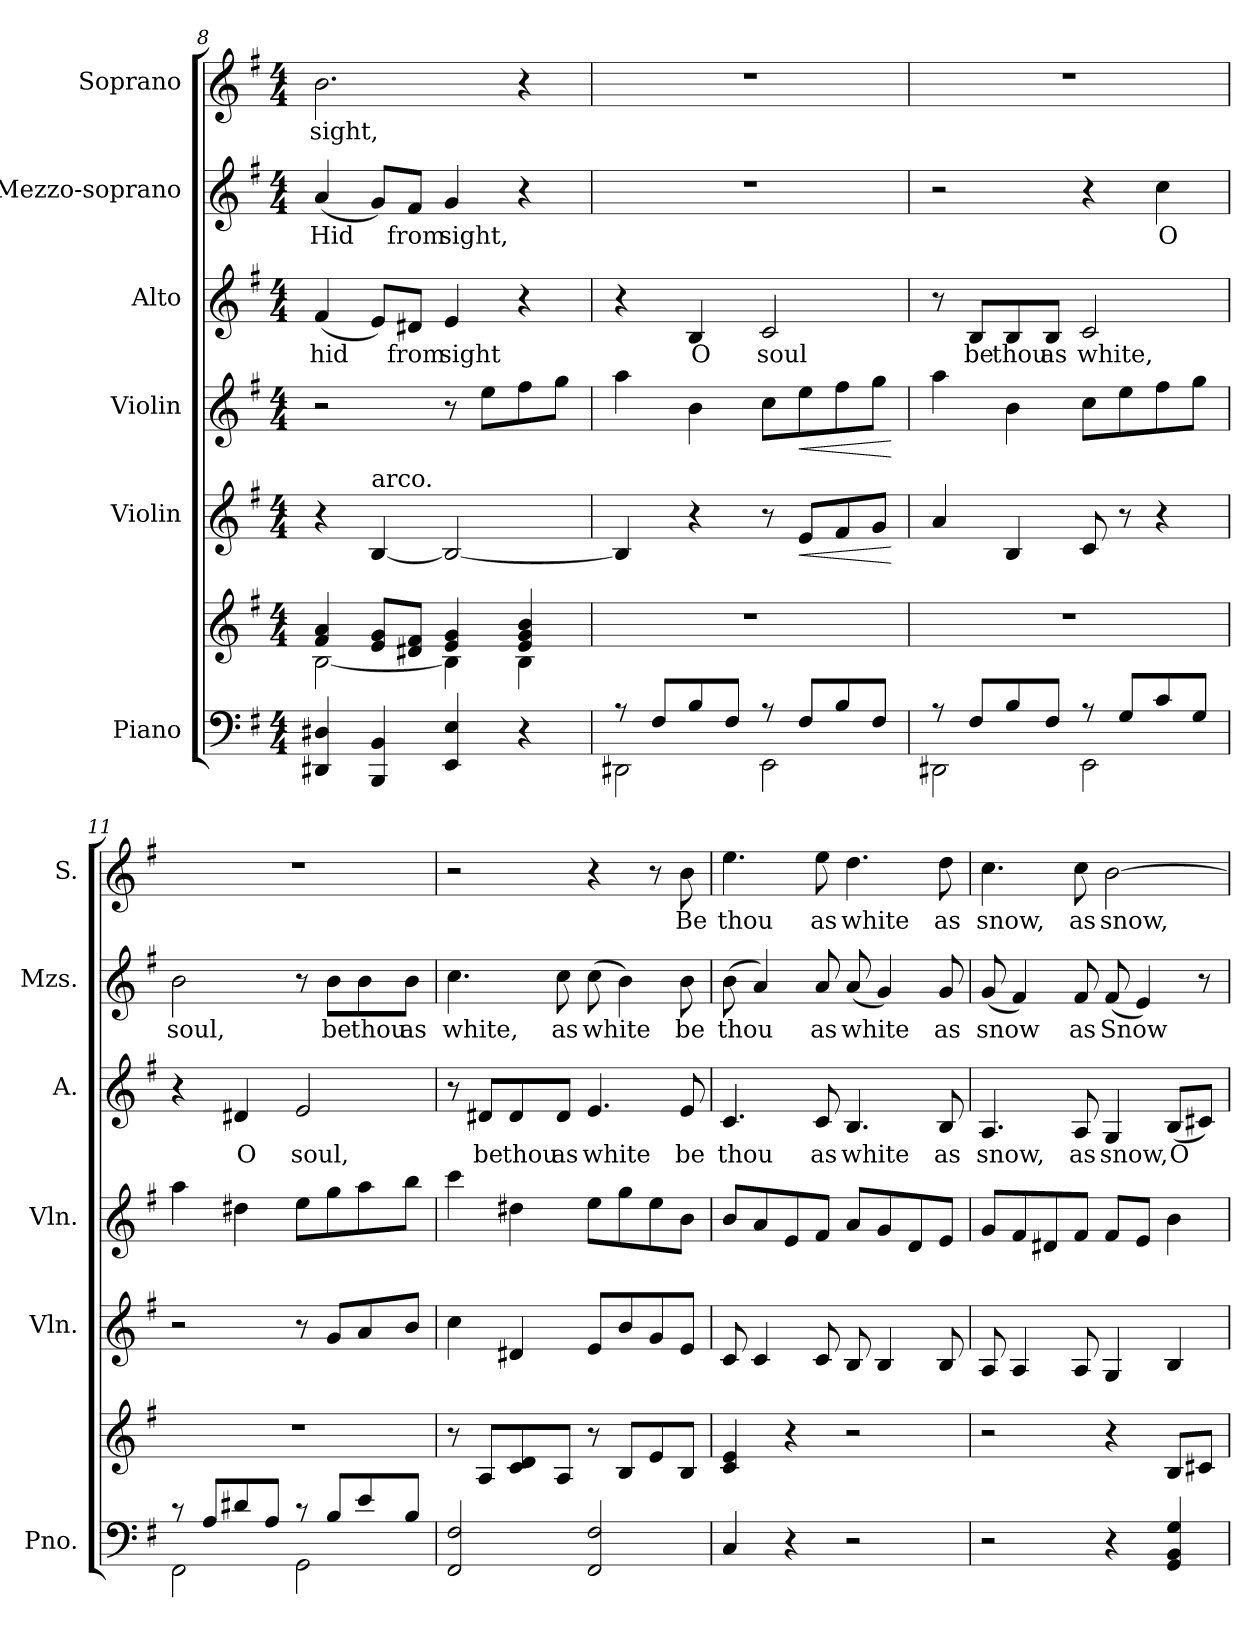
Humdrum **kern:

**kern	**kern	**kern	**dynam	**kern	**dynam	**kern	**text	**kern	**text	**kern	**text
*part6	*part6	*part5	*part5	*part4	*part4	*part3	*part3	*part2	*part2	*part1	*part1
*staff7	*staff6	*staff5	*staff5	*staff4	*staff4	*staff3	*staff3	*staff2	*staff2	*staff1	*staff1
*I"Piano	*	*I"Violin	*	*I"Violin	*	*I"Alto	*	*I"Mezzo-soprano	*	*I"Soprano	*
*I'Pno.	*	*I'Vln.	*	*I'Vln.	*	*I'A.	*	*I'Mzs.	*	*I'S.	*
*clefF4	*clefG2	*clefG2	*	*clefG2	*	*clefG2	*	*clefG2	*	*clefG2	*
*k[f#]	*k[f#]	*k[f#]	*	*k[f#]	*	*k[f#]	*	*k[f#]	*	*k[f#]	*
*M4/4	*M4/4	*M4/4	*	*M4/4	*	*M4/4	*	*M4/4	*	*M4/4	*
=8	=8	=8	=8	=8	=8	=8	=8	=8	=8	=8	=8
*	*^	*	*	*	*	*	*	*	*	*	*
!	!	!	!	!	!	!	!	!LO:LY:b	!	!LO:LY:b	!	!LO:LY:b
4DD#X/ 4D#X/	4f#/ 4a/	[2B\	4r	.	2r	.	(4f#/	hid	(4a/	Hid	2.b\	sight,
!	!	!	!LO:TX:a:t=arco.	!	!	!	!	!	!	!	!	!
4BBB/ 4BB/	8e/ 8g/L	.	[4B/	.	.	.	8e/L)	.	8g/L)	.	.	.
!	!	!	!	!	!	!	!	!LO:LY:b	!	!LO:LY:b	!	!
.	8d#X/ 8f#/J	.	.	.	.	.	8d#X/J	from	8f#/J	from	.	.
!	!	!	!	!	!	!	!	!LO:LY:b	!	!LO:LY:b	!	!
4EE/ 4E/	4e/ 4g/	4B\]	2B/_	.	8r	.	4e/	sight	4g/	sight,	.	.
.	.	.	.	.	8ee\L	.	.	.	.	.	.	.
4r	4e/ 4g/ 4b/	4B\	.	.	8ff#\	.	4r	.	4r	.	4r	.
.	.	.	.	.	8gg\J	.	.	.	.	.	.	.
*	*v	*v	*	*	*	*	*	*	*	*	*	*
=9	=9	=9	=9	=9	=9	=9	=9	=9	=9	=9	=9
*^	*	*	*	*	*	*	*	*	*	*	*
8r	2DD#X\	1r	4B/]	.	4aa\	.	4r	.	1r	.	1r	.
8F#/L	.	.	.	.	.	.	.	.	.	.	.	.
!	!	!	!	!	!	!	!	!LO:LY:b	!	!	!	!
8B/	.	.	4r	.	4b\	.	4B/	O	.	.	.	.
8F#/J	.	.	.	.	.	.	.	.	.	.	.	.
!	!	!	!	!	!	!	!	!LO:LY:b	!	!	!	!
8r	2EE\	.	8r	.	8cc\L	.	2c/	soul	.	.	.	.
!	!	!	!	!LO:HP:b	!	!LO:HP:b	!	!	!	!	!	!
8F#/L	.	.	8e/L	<	8ee\	<	.	.	.	.	.	.
8B/	.	.	8f#/	.	8ff#\	.	.	.	.	.	.	.
8F#/J	.	.	8g/J	.	8gg\J	.	.	.	.	.	.	.
*v	*v	*	*	*	*	*	*	*	*	*	*	*
.	.	.	[	.	[	.	.	.	.	.	.
!!LO:PB:g=z
=10	=10	=10	=10	=10	=10	=10	=10	=10	=10	=10	=10
*^	*	*	*	*	*	*	*	*	*	*	*
8r	2DD#X\	1r	4a/	.	4aa\	.	8r	.	2r	.	1r	.
!	!	!	!	!	!	!	!	!LO:LY:b	!	!	!	!
8F#/L	.	.	.	.	.	.	8B/L	be	.	.	.	.
!	!	!	!	!	!	!	!	!LO:LY:b	!	!	!	!
8B/	.	.	4B/	.	4b\	.	8B/	thou	.	.	.	.
!	!	!	!	!	!	!	!	!LO:LY:b	!	!	!	!
8F#/J	.	.	.	.	.	.	8B/J	as	.	.	.	.
!	!	!	!	!	!	!	!	!LO:LY:b	!	!	!	!
8r	2EE\	.	8c/	.	8cc\L	.	2c/	white,	4r	.	.	.
8G/L	.	.	8r	.	8ee\	.	.	.	.	.	.	.
!	!	!	!	!	!	!	!	!	!	!LO:LY:b	!	!
8c/	.	.	4r	.	8ff#\	.	.	.	4cc\	O	.	.
8G/J	.	.	.	.	8gg\J	.	.	.	.	.	.	.
=11	=11	=11	=11	=11	=11	=11	=11	=11	=11	=11	=11	=11
!	!	!	!	!	!	!	!	!	!	!LO:LY:b	!	!
8r	2FF#\	1r	2r	.	4aa\	.	4r	.	2b\	soul,	1r	.
8A/L	.	.	.	.	.	.	.	.	.	.	.	.
!	!	!	!	!	!	!	!	!LO:LY:b	!	!	!	!
8d#X/	.	.	.	.	4dd#X\	.	4d#X/	O	.	.	.	.
8A/J	.	.	.	.	.	.	.	.	.	.	.	.
!	!	!	!	!	!	!	!	!LO:LY:b	!	!	!	!
8r	2GG\	.	8r	.	8ee\L	.	2e/	soul,	8r	.	.	.
!	!	!	!	!	!	!	!	!	!	!LO:LY:b	!	!
8B/L	.	.	8g/L	.	8gg\	.	.	.	8b\L	be	.	.
!	!	!	!	!	!	!	!	!	!	!LO:LY:b	!	!
8e/	.	.	8a/	.	8aa\	.	.	.	8b\	thou	.	.
!	!	!	!	!	!	!	!	!	!	!LO:LY:b	!	!
8B/J	.	.	8b/J	.	8bb\J	.	.	.	8b\J	as	.	.
*v	*v	*	*	*	*	*	*	*	*	*	*	*
=12	=12	=12	=12	=12	=12	=12	=12	=12	=12	=12	=12
!	!	!	!	!	!	!	!	!	!LO:LY:b	!	!
2FF#/ 2F#/	8r	4cc\	.	4ccc\	.	8r	.	4.cc\	white,	2r	.
!	!	!	!	!	!	!	!LO:LY:b	!	!	!	!
.	8A/L	.	.	.	.	8d#X/L	be	.	.	.	.
!	!	!	!	!	!	!	!LO:LY:b	!	!	!	!
.	8c/ 8d/	4d#X/	.	4dd#X\	.	8d#/	thou	.	.	.	.
!	!	!	!	!	!	!	!LO:LY:b	!	!LO:LY:b	!	!
.	8A/J	.	.	.	.	8d#/J	as	8cc\	as	.	.
!	!	!	!	!	!	!	!LO:LY:b	!	!LO:LY:b	!	!
2FF#/ 2F#/	8r	8e/L	.	8ee\L	.	4.e/	white	(8cc\	white	4r	.
.	8B/L	8b/	.	8gg\	.	.	.	4b\)	.	.	.
.	8e/	8g/	.	8ee\	.	.	.	.	.	8r	.
!	!	!	!	!	!	!	!LO:LY:b	!	!LO:LY:b	!	!LO:LY:b
.	8B/J	8e/J	.	8b\J	.	8e/	be	8b\	be	8b\	Be
=13	=13	=13	=13	=13	=13	=13	=13	=13	=13	=13	=13
!	!	!	!	!	!	!	!LO:LY:b	!	!LO:LY:b	!	!LO:LY:b
4C/	4c/ 4e/	8c/	.	8b/L	.	4.c/	thou	(8b\	thou	4.ee\	thou
.	.	4c/	.	8a/	.	.	.	4a/)	.	.	.
4r	4r	.	.	8e/	.	.	.	.	.	.	.
!	!	!	!	!	!	!	!LO:LY:b	!	!LO:LY:b	!	!LO:LY:b
.	.	8c/	.	8f#/J	.	8c/	as	8a/	as	8ee\	as
!	!	!	!	!	!	!	!LO:LY:b	!	!LO:LY:b	!	!LO:LY:b
2r	2r	8B/	.	8a/L	.	4.B/	white	(8a/	white	4.dd\	white
.	.	4B/	.	8g/	.	.	.	4g/)	.	.	.
.	.	.	.	8d/	.	.	.	.	.	.	.
!	!	!	!	!	!	!	!LO:LY:b	!	!LO:LY:b	!	!LO:LY:b
.	.	8B/	.	8e/J	.	8B/	as	8g/	as	8dd\	as
!!LO:LB:g=z
=14	=14	=14	=14	=14	=14	=14	=14	=14	=14	=14	=14
!	!	!	!	!	!	!	!LO:LY:b	!	!LO:LY:b	!	!LO:LY:b
2r	2r	8A/	.	8g/L	.	4.A/	snow,	(8g/	snow	4.cc\	snow,
.	.	4A/	.	8f#/	.	.	.	4f#/)	.	.	.
.	.	.	.	8d#X/	.	.	.	.	.	.	.
!	!	!	!	!	!	!	!LO:LY:b	!	!LO:LY:b	!	!LO:LY:b
.	.	8A/	.	8f#/J	.	8A/	as	8f#/	as	8cc\	as
!	!	!	!	!	!	!	!LO:LY:b	!	!LO:LY:b	!	!LO:LY:b
4r	4r	4G/	.	8f#/L	.	4G/	snow,	(8f#/	Snow	[2b\	snow,
.	.	.	.	8e/J	.	.	.	4e/)	.	.	.
!	!	!	!	!	!	!	!LO:LY:b	!	!	!	!
4GG/ 4BB/ 4G/	8B/L	4B/	.	4b\	.	(8B/L	O	.	.	.	.
.	8c#X/J	.	.	.	.	8c#X/J)	.	8r	.	.	.
=	=	=	=	=	=	=	=	=	=	=	=
*-	*-	*-	*-	*-	*-	*-	*-	*-	*-	*-	*-
